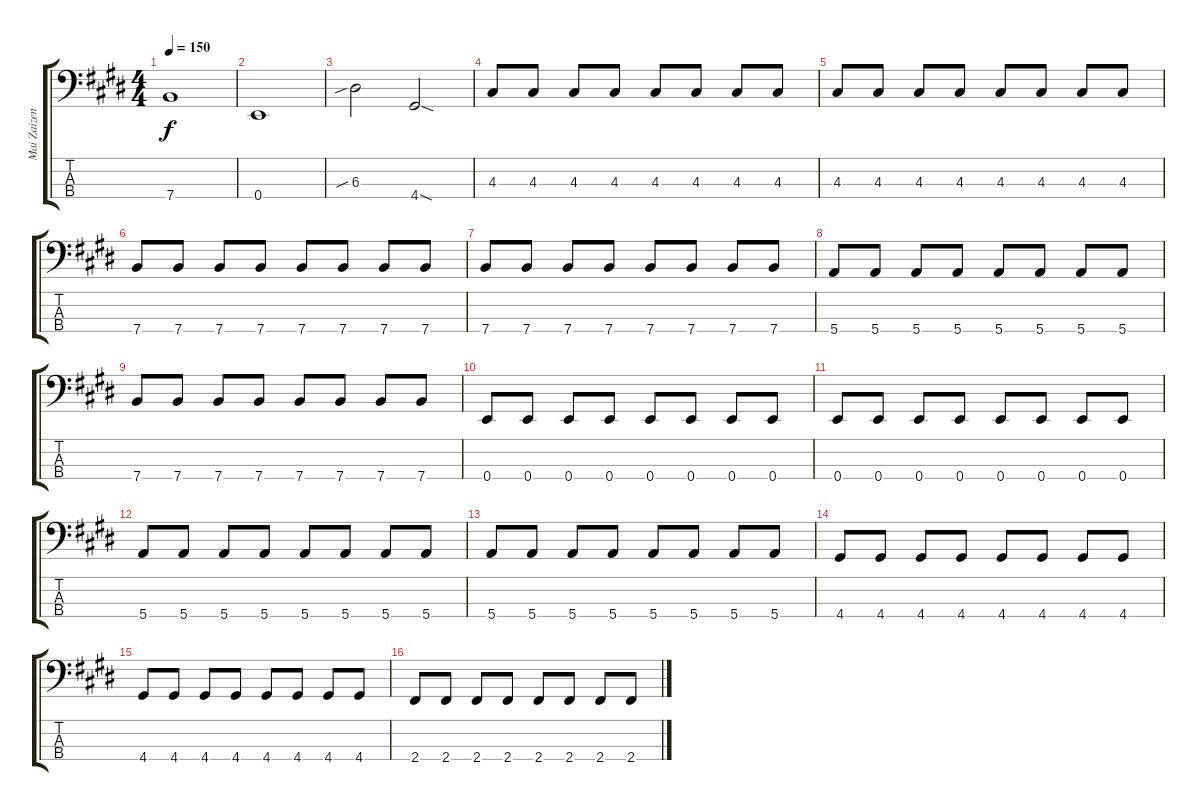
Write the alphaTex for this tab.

\track ("Mai Zaizen (Bass)" "Mai Zaizen") {instrument electricbassfinger}
\staff {score tabs}
\tuning (G2 D2 A1 E1) {hide}
\ts (4 4)
\tempo 150
\clef f4
\ks c#minor
7.4.1{dy f} |
0.4.1 |
6.3{sib}.2 4.4{sod}.2 |
4.3.8 4.3.8 4.3.8 4.3.8 4.3.8 4.3.8 4.3.8 4.3.8 |
4.3.8 4.3.8 4.3.8 4.3.8 4.3.8 4.3.8 4.3.8 4.3.8 |
7.4.8 7.4.8 7.4.8 7.4.8 7.4.8 7.4.8 7.4.8 7.4.8 |
7.4.8 7.4.8 7.4.8 7.4.8 7.4.8 7.4.8 7.4.8 7.4.8 |
5.4.8 5.4.8 5.4.8 5.4.8 5.4.8 5.4.8 5.4.8 5.4.8 |
7.4.8 7.4.8 7.4.8 7.4.8 7.4.8 7.4.8 7.4.8 7.4.8 |
0.4.8 0.4.8 0.4.8 0.4.8 0.4.8 0.4.8 0.4.8 0.4.8 |
0.4.8 0.4.8 0.4.8 0.4.8 0.4.8 0.4.8 0.4.8 0.4.8 |
5.4.8 5.4.8 5.4.8 5.4.8 5.4.8 5.4.8 5.4.8 5.4.8 |
5.4.8 5.4.8 5.4.8 5.4.8 5.4.8 5.4.8 5.4.8 5.4.8 |
4.4.8 4.4.8 4.4.8 4.4.8 4.4.8 4.4.8 4.4.8 4.4.8 |
4.4.8 4.4.8 4.4.8 4.4.8 4.4.8 4.4.8 4.4.8 4.4.8 |
2.4.8 2.4.8 2.4.8 2.4.8 2.4.8 2.4.8 2.4.8 2.4.8
